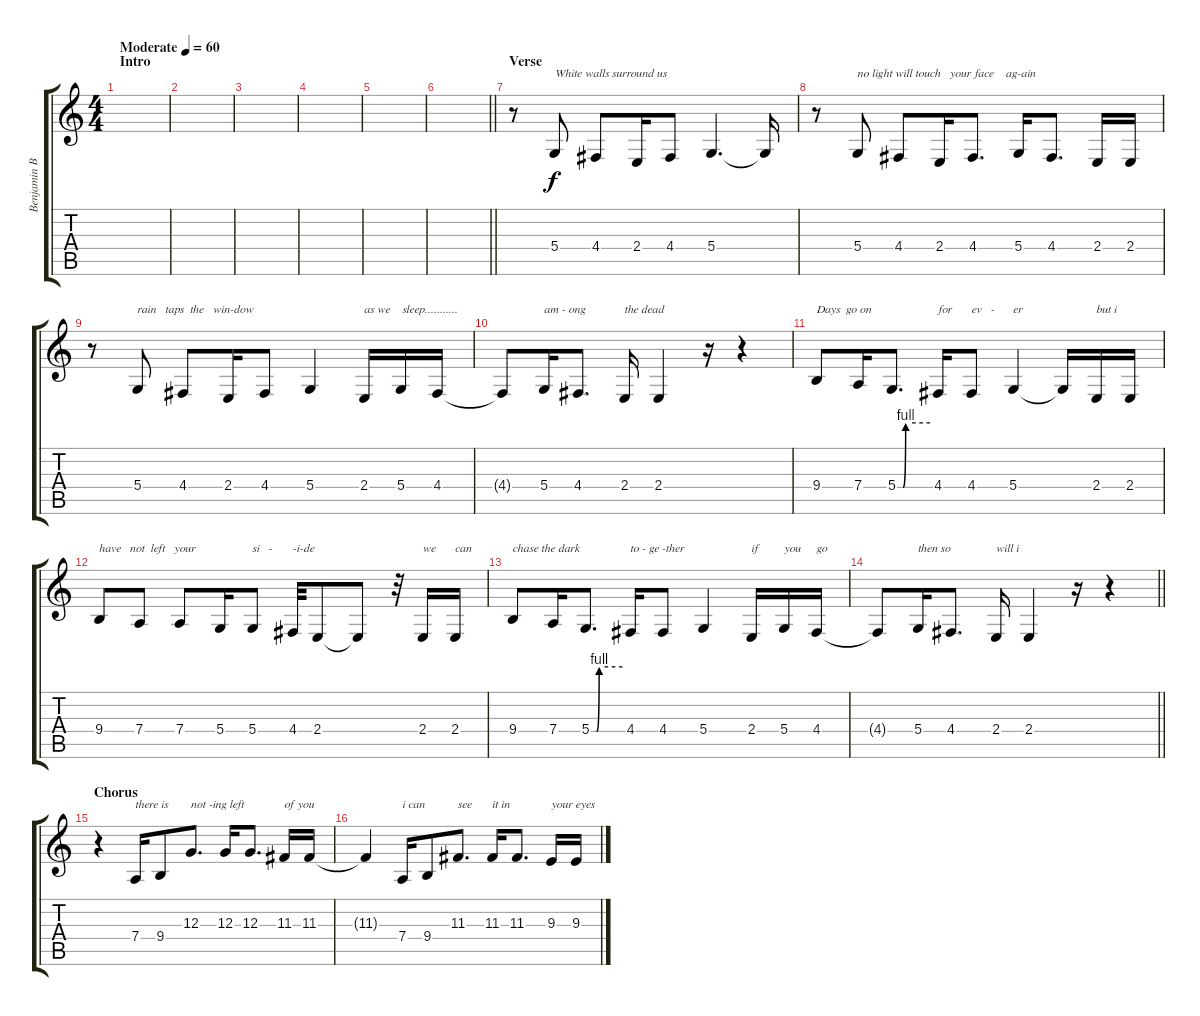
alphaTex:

\track ("Benjamin Burley" "Benjamin B") {instrument oboe}
\staff {score tabs}
\tuning (E4 B3 G3 D3 A2 E2) {hide}
\ts (4 4)
\section ("" "Intro")
\tempo (60 "Moderate")
\clef g2
\ks c
|
|
|
|
|
\barLineRight lightlight
|
\section ("" "Verse")
r.8 5.4.8{txt "White walls surround us"} 4.4.8 2.4.16 4.4.8 5.4.4{d} 5.4{t}.16 |
r.8 5.4.8{txt "no light will touch   your face    ag-ain"} 4.4.8 2.4.16 4.4.8{d} 5.4.16 4.4.8{d} 2.4.16 2.4.16 |
r.8 5.4.8{txt "rain   taps  the   win-dow"} 4.4.8 2.4.16 4.4.8 5.4.4 2.4.16{txt "as we    sleep..........."} 5.4.16 4.4.16 |
4.4{t}.8 5.4.16{txt "am - ong"} 4.4.8{d} 2.4.16{txt "the dead"} 2.4.4 r.16 r.4 |
9.4.8{txt "Days  go on   "} 7.4.16 5.4{be (custom 0 0 10 0 15 4 60 4)}.8{d} 4.4.16{txt "for "} 4.4.8{txt "ev   -"} 5.4.4{txt "er"} 5.4{t}.16 2.4.16{txt "but i"} 2.4.16 |
9.4.8{txt "have   not  left   your   "} 7.4.8 7.4.8 5.4.16 5.4.8{txt "si   -"} 4.4.32{txt "-i-de"} 2.4.8 2.4{t}.8 r.32 2.4.16{txt "we"} 2.4.16{txt "can"} |
9.4.8{txt "chase the dark"} 7.4.16 5.4{be (custom 0 0 10 0 15 4 60 4)}.8{d} 4.4.16{txt "to - ge -ther"} 4.4.8 5.4.4 2.4.16{txt "if"} 5.4.16{txt "you"} 4.4.16{txt "go"} |
\barLineRight lightlight
4.4{t}.8 5.4.16{txt "then so"} 4.4.8{d} 2.4.16{txt "will i"} 2.4.4 r.16 r.4 |
\section ("" "Chorus")
r.4 7.4.16{txt "there is"} 9.4.8 12.3.8{d txt "not -ing left "} 12.3.16 12.3.8{d} 11.3.16{txt "of you"} 11.3.16 |
11.3{t}.4 7.4.16{txt "i can"} 9.4.8 11.3.8{d txt "see"} 11.3.16{txt "it in"} 11.3.8{d} 9.3.16{txt "your eyes"} 9.3.16
